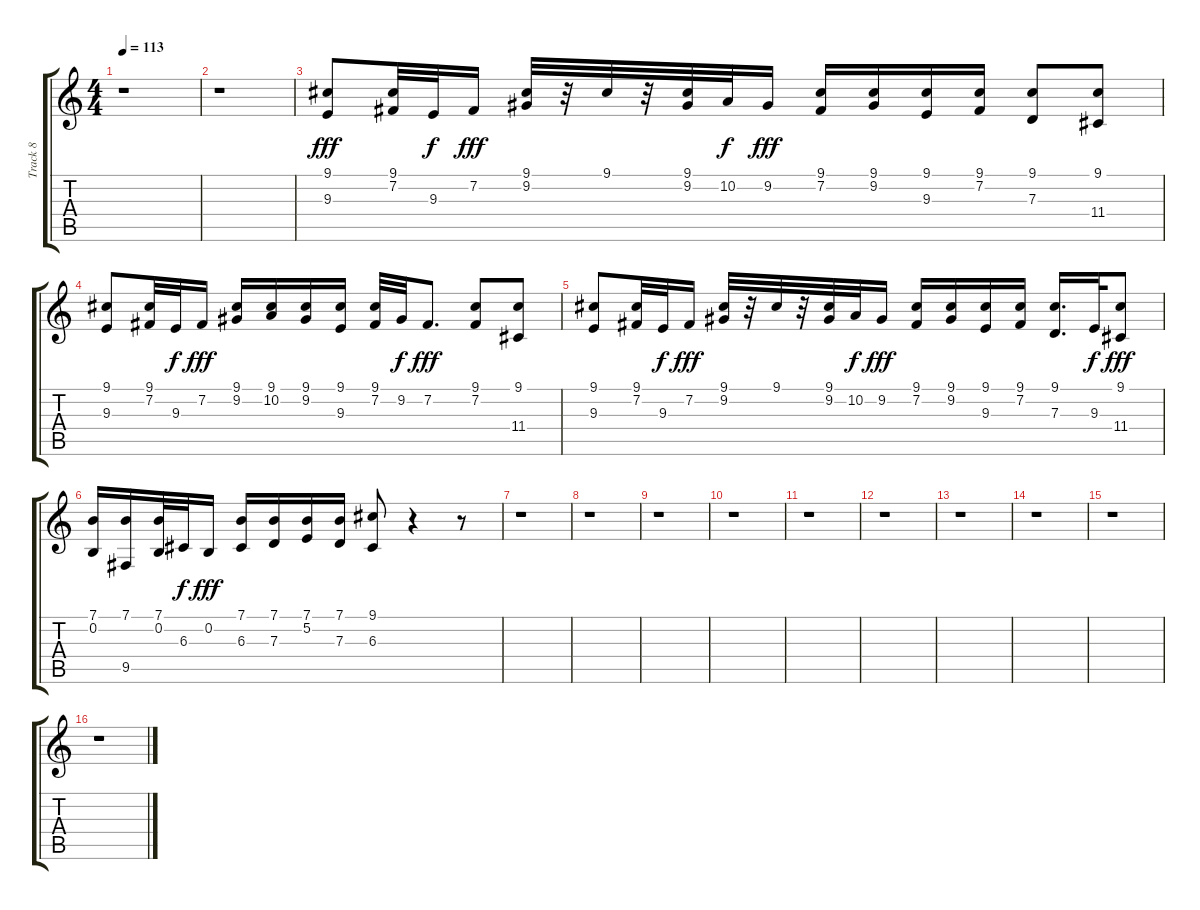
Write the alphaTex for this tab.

\track ("Track 8" "Track 8") {instrument violin}
\staff {score tabs}
\tuning (E4 B3 G3 D3 A2 E2) {hide}
\ts (4 4)
\tempo 113
\clef g2
\ks c
r.1{dy mp} |
r.1 |
(9.1 9.3).8{dy fff} (9.1 7.2).32 9.3.32{dy f} 7.2.16{dy fff} (9.1 9.2).32 r.32 9.1.32 r.32 (9.1 9.2).32 10.2.32{dy f} 9.2.16{dy fff} (9.1 7.2).16 (9.1 9.2).16 (9.1 9.3).16 (9.1 7.2).16 (9.1 7.3).8 (9.1 11.4).8 |
(9.1 9.3).8 (9.1 7.2).32 9.3.32{dy f} 7.2.16{dy fff} (9.1 9.2).16 (9.1 10.2).16 (9.1 9.2).16 (9.1 9.3).16 (9.1 7.2).32 9.2.32{dy f} 7.2.8{d dy fff} (9.1 7.2).8 (9.1 11.4).8 |
(9.1 9.3).8 (9.1 7.2).32 9.3.32{dy f} 7.2.16{dy fff} (9.1 9.2).32 r.32 9.1.32 r.32 (9.1 9.2).32 10.2.32{dy f} 9.2.16{dy fff} (9.1 7.2).16 (9.1 9.2).16 (9.1 9.3).16 (9.1 7.2).16 (9.1 7.3).16{d} 9.3.32{dy f} (9.1 11.4).8{dy fff} |
(7.1 0.2).16 (7.1 9.5).16 (7.1 0.2).32 6.3.32{dy f} 0.2.16{dy fff} (7.1 6.3).16 (7.1 7.3).16 (7.1 5.2).16 (7.1 7.3).16 (9.1 6.3).8 r.4 r.8 |
r.1 |
r.1 |
r.1 |
r.1 |
r.1 |
r.1 |
r.1 |
r.1 |
r.1 |
r.1
